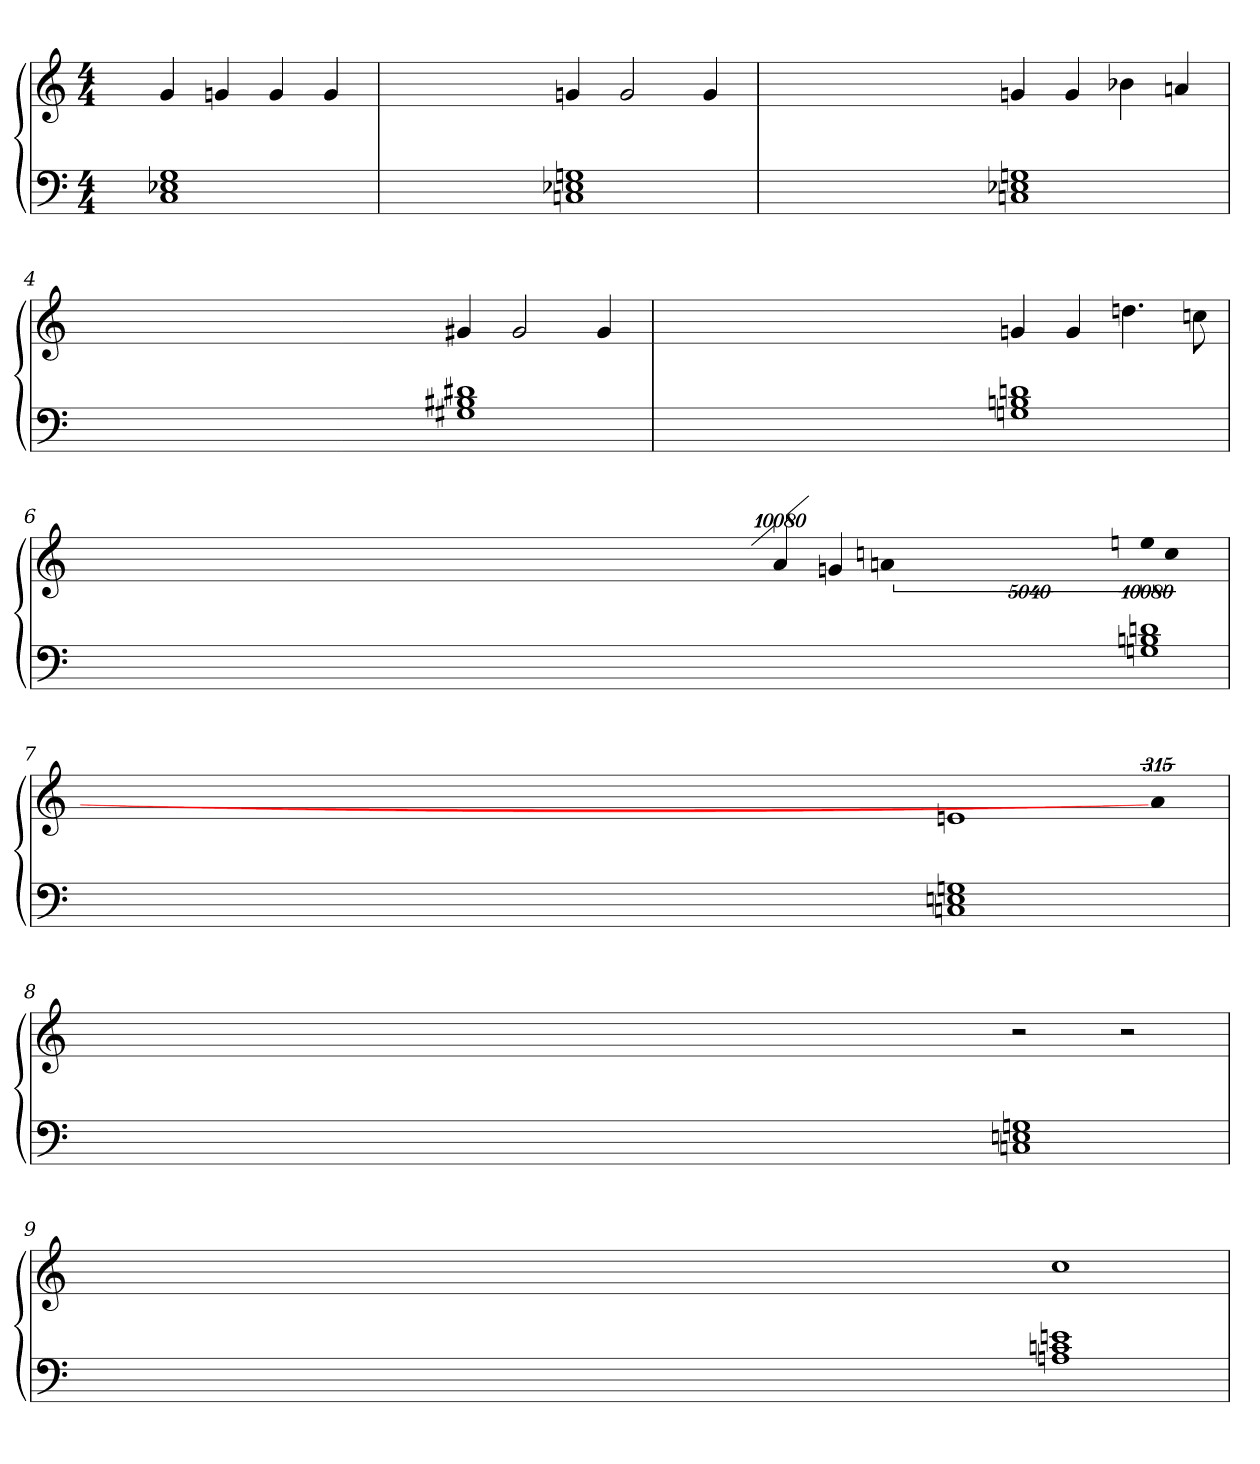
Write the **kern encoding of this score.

**kern	**kern
*part2	*part1
*staff2	*staff1
*M4/4	*M4/4
=1	=1
1C 1E-X 1G	4g
.	4gn
.	4g
.	4g
=2	=2
1Cn 1E-X 1Gn	4gn
.	2g
.	4g
=3	=3
1Cn 1E-X 1Gn	4gn
.	4g
.	4b-X
.	4an
=4	=4
1G#X 1B#X 1d#X	4g#X
.	2g#
.	4g#
=5	=5
1Gn 1Bn 1dn	4gn
.	4g
.	4.ddn
.	8ccn
=6	=6
!	!LO:N:vis=4
1Gn 1Bn 1dn	40320%6653een
!	!LO:N:vis=4
.	20160%3377ccn
!	!LO:N:vis=4
.	20160%3377an
.	4gn
.	[40320%10079a
=7	=7
1Cn 1En 1Gn	1en
40320ryy	40320a]
=8	=8
1Cn 1En 1Gn	2r
.	2r
=9	=9
1An 1cn 1en	1cc
=	=
*-	*-
